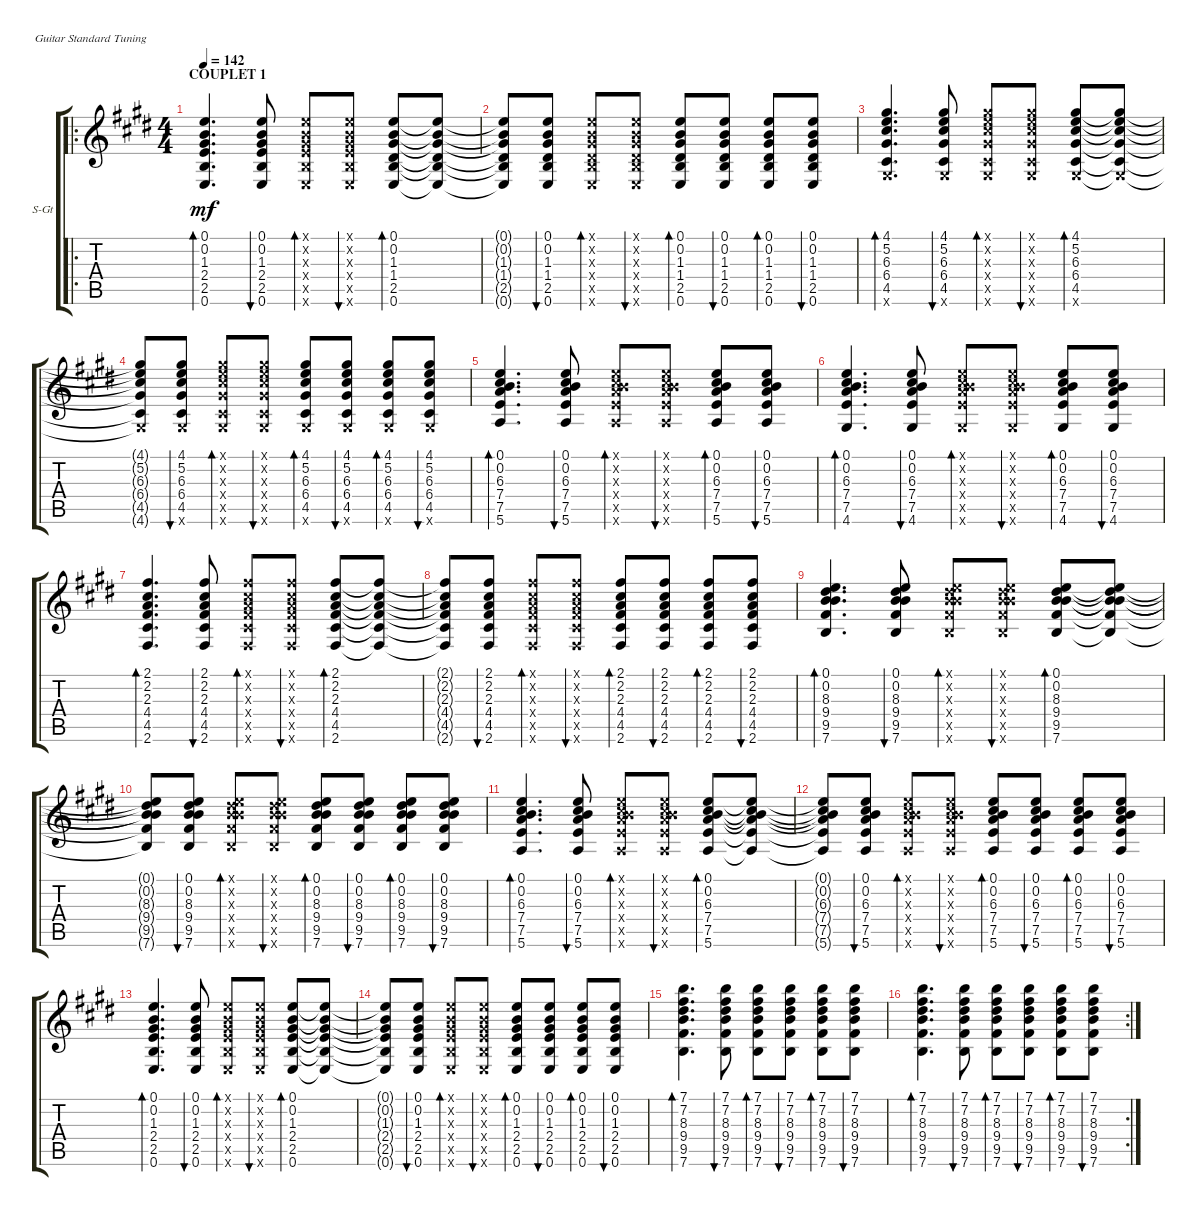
\defaultSystemsLayout 4
\bracketExtendMode groupsimilarinstruments
\firstSystemTrackNameOrientation horizontal
\otherSystemsTrackNameOrientation horizontal
\track ("Steel Guitar" "S-Gt") {instrument acousticguitarsteel}
\staff {score tabs}
\tuning (E4 B3 G3 D3 A2 E2)
\ro
\ts (4 4)
\section ("" "COUPLET 1")
\tempo 142
\clef g2
\ks e
(0.6 2.5 2.4 1.3 0.2 0.1).4{d bd 30 dy mf} (0.6 2.5 2.4 1.3 0.2 0.1).8{bu 30} (0.6{x} 2.5{x} 2.4{x} 1.3{x} 0.2{x} 0.1{x}).8{bd 30} (0.6{x} 2.5{x} 2.4{x} 1.3{x} 0.2{x} 0.1{x}).8{bu 30} (0.6 2.5 1.4 1.3 0.2 0.1).8{bd 30} (0.1{t} 0.2{t} 1.3{t} 1.4{t} 2.5{t} 0.6{t}).8 |
(0.6{t} 2.5{t} 1.4{t} 1.3{t} 0.2{t} 0.1{t}).8 (0.6 2.5 1.4 1.3 0.2 0.1).8{bu 30} (0.6{x} 2.5{x} 1.4{x} 1.3{x} 0.2{x} 0.1{x}).8{bd 30} (0.6{x} 2.5{x} 1.4{x} 1.3{x} 0.2{x} 0.1{x}).8{bu 30} (0.6 2.5 1.4 1.3 0.2 0.1).8{bd 30} (0.6 2.5 1.4 1.3 0.2 0.1).8{bu 30} (0.6 2.5 1.4 1.3 0.2 0.1).8{bd 30} (0.6 2.5 1.4 1.3 0.2 0.1).8{bu 30} |
(4.6{x} 4.5 6.4 6.3 5.2 4.1).4{d bd 30} (4.6{x} 4.5 6.4 6.3 5.2 4.1).8{bu 30} (4.6{x} 4.5{x} 6.4{x} 6.3{x} 5.2{x} 4.1{x}).8{bd 30} (4.6{x} 4.5{x} 6.4{x} 6.3{x} 5.2{x} 4.1{x}).8{bu 30} (4.6{x} 4.5 6.4 6.3 5.2 4.1).8{bd 30} (4.1{t} 5.2{t} 6.3{t} 6.4{t} 4.5{t} 4.6{x t}).8 |
(4.6{x t} 4.5{t} 6.4{t} 6.3{t} 5.2{t} 4.1{t}).8 (4.6{x} 4.5 6.4 6.3 5.2 4.1).8{bu 30} (4.6{x} 4.5{x} 6.4{x} 6.3{x} 5.2{x} 4.1{x}).8{bd 30} (4.6{x} 4.5{x} 6.4{x} 6.3{x} 5.2{x} 4.1{x}).8{bu 30} (4.6{x} 4.5 6.4 6.3 5.2 4.1).8{bd 30} (4.6{x} 4.5 6.4 6.3 5.2 4.1).8{bu 30} (4.6{x} 4.5 6.4 6.3 5.2 4.1).8{bd 30} (4.6{x} 4.5 6.4 6.3 5.2 4.1).8{bu 30} |
(5.6 7.5 7.4 6.3 0.2 0.1).4{d bd 30} (5.6 7.5 7.4 6.3 0.2 0.1).8{bu 30} (5.6{x} 7.5{x} 7.4{x} 6.3{x} 0.2{x} 0.1{x}).8{bd 30} (5.6{x} 7.5{x} 7.4{x} 6.3{x} 0.2{x} 0.1{x}).8{bu 30} (5.6 7.5 7.4 6.3 0.2 0.1).8{bd 30} (5.6 7.5 7.4 6.3 0.2 0.1).8{bu 30} |
(4.6 7.5 7.4 6.3 0.2 0.1).4{d bd 30} (4.6 7.5 7.4 6.3 0.2 0.1).8{bu 30} (4.6{x} 7.5{x} 7.4{x} 6.3{x} 0.2{x} 0.1{x}).8{bd 30} (4.6{x} 7.5{x} 7.4{x} 6.3{x} 0.2{x} 0.1{x}).8{bu 30} (4.6 7.5 7.4 6.3 0.2 0.1).8{bd 30} (4.6 7.5 7.4 6.3 0.2 0.1).8{bu 30} |
(2.6 4.5 4.4 2.3 2.2 2.1).4{d bd 30} (2.6 4.5 4.4 2.3 2.2 2.1).8{bu 30} (2.6{x} 4.5{x} 4.4{x} 2.3{x} 2.2{x} 2.1{x}).8{bd 30} (2.6{x} 4.5{x} 4.4{x} 2.3{x} 2.2{x} 2.1{x}).8{bu 30} (2.6 4.5 4.4 2.3 2.2 2.1).8{bd 30} (2.1{t} 2.2{t} 2.3{t} 4.4{t} 4.5{t} 2.6{t}).8 |
(2.6{t} 4.5{t} 4.4{t} 2.3{t} 2.2{t} 2.1{t}).8 (2.6 4.5 4.4 2.3 2.2 2.1).8{bu 30} (2.6{x} 4.5{x} 4.4{x} 2.3{x} 2.2{x} 2.1{x}).8{bd 30} (2.6{x} 4.5{x} 4.4{x} 2.3{x} 2.2{x} 2.1{x}).8{bu 30} (2.6 4.5 4.4 2.3 2.2 2.1).8{bd 30} (2.6 4.5 4.4 2.3 2.2 2.1).8{bu 30} (2.6 4.5 4.4 2.3 2.2 2.1).8{bd 30} (2.6 4.5 4.4 2.3 2.2 2.1).8{bu 30} |
(7.6 9.5 9.4 8.3 0.2 0.1).4{d bd 30} (7.6 9.5 9.4 8.3 0.2 0.1).8{bu 30} (7.6{x} 9.5{x} 9.4{x} 8.3{x} 0.2{x} 0.1{x}).8{bd 30} (7.6{x} 9.5{x} 9.4{x} 8.3{x} 0.2{x} 0.1{x}).8{bu 30} (7.6 9.5 9.4 8.3 0.2 0.1).8{bd 30} (0.1{t} 0.2{t} 8.3{t} 9.4{t} 9.5{t} 7.6{t}).8 |
(7.6{t} 9.5{t} 9.4{t} 8.3{t} 0.2{t} 0.1{t}).8 (7.6 9.5 9.4 8.3 0.2 0.1).8{bu 30} (7.6{x} 9.5{x} 9.4{x} 8.3{x} 0.2{x} 0.1{x}).8{bd 30} (7.6{x} 9.5{x} 9.4{x} 8.3{x} 0.2{x} 0.1{x}).8{bu 30} (7.6 9.5 9.4 8.3 0.2 0.1).8{bd 30} (7.6 9.5 9.4 8.3 0.2 0.1).8{bu 30} (7.6 9.5 9.4 8.3 0.2 0.1).8{bd 30} (7.6 9.5 9.4 8.3 0.2 0.1).8{bu 30} |
(5.6 7.5 7.4 6.3 0.2 0.1).4{d bd 30} (5.6 7.5 7.4 6.3 0.2 0.1).8{bu 30} (5.6{x} 7.5{x} 7.4{x} 6.3{x} 0.2{x} 0.1{x}).8{bd 30} (5.6{x} 7.5{x} 7.4{x} 6.3{x} 0.2{x} 0.1{x}).8{bu 30} (5.6 7.5 7.4 6.3 0.2 0.1).8{bd 30} (0.1{t} 0.2{t} 6.3{t} 7.4{t} 7.5{t} 5.6{t}).8 |
(5.6{t} 7.5{t} 7.4{t} 6.3{t} 0.2{t} 0.1{t}).8 (5.6 7.5 7.4 6.3 0.2 0.1).8{bu 30} (5.6{x} 7.5{x} 7.4{x} 6.3{x} 0.2{x} 0.1{x}).8{bd 30} (5.6{x} 7.5{x} 7.4{x} 6.3{x} 0.2{x} 0.1{x}).8{bu 30} (5.6 7.5 7.4 6.3 0.2 0.1).8{bd 30} (5.6 7.5 7.4 6.3 0.2 0.1).8{bu 30} (5.6 7.5 7.4 6.3 0.2 0.1).8{bd 30} (5.6 7.5 7.4 6.3 0.2 0.1).8{bu 30} |
(0.6 2.5 2.4 1.3 0.2 0.1).4{d bd 30} (0.6 2.5 2.4 1.3 0.2 0.1).8{bu 30} (0.6{x} 2.5{x} 2.4{x} 1.3{x} 0.2{x} 0.1{x}).8{bd 30} (0.6{x} 2.5{x} 2.4{x} 1.3{x} 0.2{x} 0.1{x}).8{bu 30} (0.6 2.5 2.4 1.3 0.2 0.1).8{bd 30} (0.1{t} 0.2{t} 1.3{t} 2.4{t} 2.5{t} 0.6{t}).8 |
(0.6{t} 2.5{t} 2.4{t} 1.3{t} 0.2{t} 0.1{t}).8 (0.6 2.5 2.4 1.3 0.2 0.1).8{bu 30} (0.6{x} 2.5{x} 2.4{x} 1.3{x} 0.2{x} 0.1{x}).8{bd 30} (0.6{x} 2.5{x} 2.4{x} 1.3{x} 0.2{x} 0.1{x}).8{bu 30} (0.6 2.5 2.4 1.3 0.2 0.1).8{bd 30} (0.6 2.5 2.4 1.3 0.2 0.1).8{bu 30} (0.6 2.5 2.4 1.3 0.2 0.1).8{bd 30} (0.6 2.5 2.4 1.3 0.2 0.1).8{bu 30} |
(7.6 9.5 9.4 8.3 7.2 7.1).4{d bd 30} (7.6 9.5 9.4 8.3 7.2 7.1).8{bu 30} (7.6 9.5 9.4 8.3 7.2 7.1).8{bd 30} (7.6 9.5 9.4 8.3 7.2 7.1).8{bu 30} (7.6 9.5 9.4 8.3 7.2 7.1).8{bd 30} (7.6 9.5 9.4 8.3 7.2 7.1).8{bu 30} |
\rc 2
(7.6 9.5 9.4 8.3 7.2 7.1).4{d bd 30} (7.6 9.5 9.4 8.3 7.2 7.1).8{bu 30} (7.6 9.5 9.4 8.3 7.2 7.1).8{bd 30} (7.6 9.5 9.4 8.3 7.2 7.1).8{bu 30} (7.6 9.5 9.4 8.3 7.2 7.1).8{bd 30} (7.6 9.5 9.4 8.3 7.2 7.1).8{bu 30}
